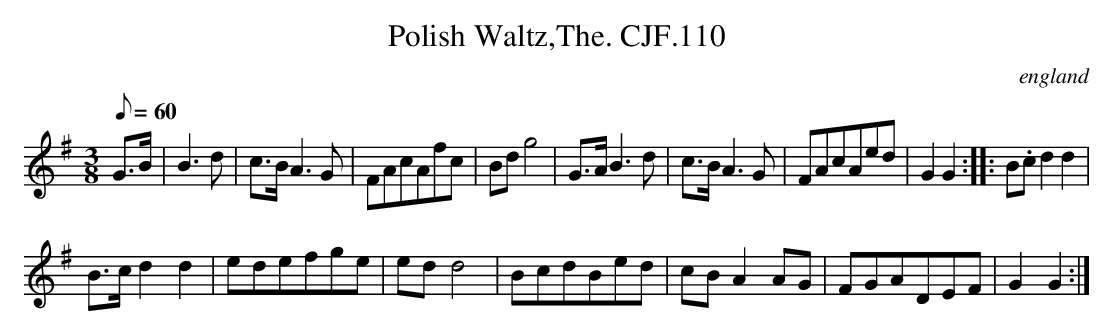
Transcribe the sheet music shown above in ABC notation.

X:1
T:Polish Waltz,The. CJF.110
O:england
M:3/8
L:1/8
Q:60
K:G
G>B|B3d|c>BA3G|FAcAfc|Bdg4|G>AB3d|c>BA3G|FAcAed|G2G2:|:B.cd2d2|
B>cd2d2|edefge|edd4|BcdBed|cBA2AG|FGADEF|G2G2:|]
